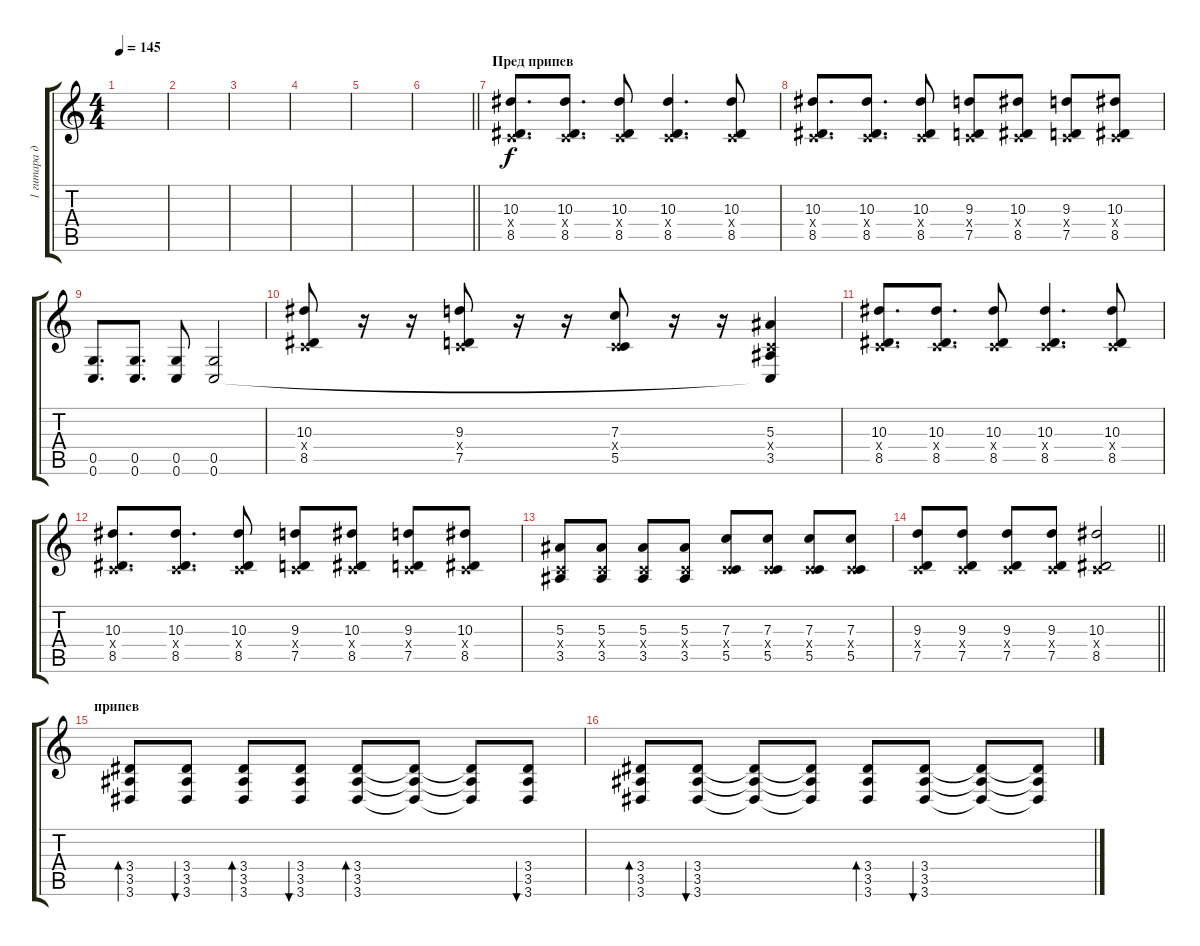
\track ("1 гитара дистр" "1 гитара д") {instrument distortionguitar}
\staff {score tabs}
\tuning (D4 A3 F3 C3 G2 C2) {hide}
\ts (4 4)
\tempo 145
\clef g2
\ks c
|
|
|
|
|
\barLineRight lightlight
|
\section ("" "Пред припев")
(10.3 0.4{x} 8.5).8{d instrument distortionguitar} (10.3 0.4{x} 8.5).8{d} (10.3 0.4{x} 8.5).8 (10.3 0.4{x} 8.5).4{d} (10.3 0.4{x} 8.5).8 |
(10.3 0.4{x} 8.5).8{d} (10.3 0.4{x} 8.5).8{d} (10.3 0.4{x} 8.5).8 (9.3 0.4{x} 7.5).8 (10.3 0.4{x} 8.5).8 (9.3 0.4{x} 7.5).8 (10.3 0.4{x} 8.5).8 |
(0.5 0.6).8{d} (0.5 0.6).8{d} (0.5 0.6).8 (0.5 0.6).2 |
(10.3 0.4{x} 8.5).8 r.16 r.16 (9.3 0.4{x} 7.5).8 r.16 r.16 (7.3 0.4{x} 5.5).8 r.16 r.16 (5.3 0.4{x} 3.5 0.6{t}).4 |
(10.3 0.4{x} 8.5).8{d instrument distortionguitar} (10.3 0.4{x} 8.5).8{d} (10.3 0.4{x} 8.5).8 (10.3 0.4{x} 8.5).4{d} (10.3 0.4{x} 8.5).8 |
(10.3 0.4{x} 8.5).8{d} (10.3 0.4{x} 8.5).8{d} (10.3 0.4{x} 8.5).8 (9.3 0.4{x} 7.5).8 (10.3 0.4{x} 8.5).8 (9.3 0.4{x} 7.5).8 (10.3 0.4{x} 8.5).8 |
(5.3 0.4{x} 3.5).8 (5.3 0.4{x} 3.5).8 (5.3 0.4{x} 3.5).8 (5.3 0.4{x} 3.5).8 (7.3 0.4{x} 5.5).8 (7.3 0.4{x} 5.5).8 (7.3 0.4{x} 5.5).8 (7.3 0.4{x} 5.5).8 |
\barLineRight lightlight
(9.3 0.4{x} 7.5).8 (9.3 0.4{x} 7.5).8 (9.3 0.4{x} 7.5).8 (9.3 0.4{x} 7.5).8 (10.3 0.4{x} 8.5).2 |
\section ("" "припев")
(3.4 3.5 3.6).8{bd 60} (3.4 3.5 3.6).8{bu 60} (3.4 3.5 3.6).8{bd 60} (3.4 3.5 3.6).8{bu 60} (3.4 3.5 3.6).8{bd 60} (3.4{t} 3.5{t} 3.6{t}).8 (3.4{t} 3.5{t} 3.6{t}).8 (3.4 3.5 3.6).8{bu 60} |
(3.4 3.5 3.6).8{bd 60} (3.4 3.5 3.6).8{bu 60} (3.4{t} 3.5{t} 3.6{t}).8 (3.4{t} 3.5{t} 3.6{t}).8 (3.4 3.5 3.6).8{bd 60} (3.4 3.5 3.6).8{bu 60} (3.4{t} 3.5{t} 3.6{t}).8 (3.4{t} 3.5{t} 3.6{t}).8
